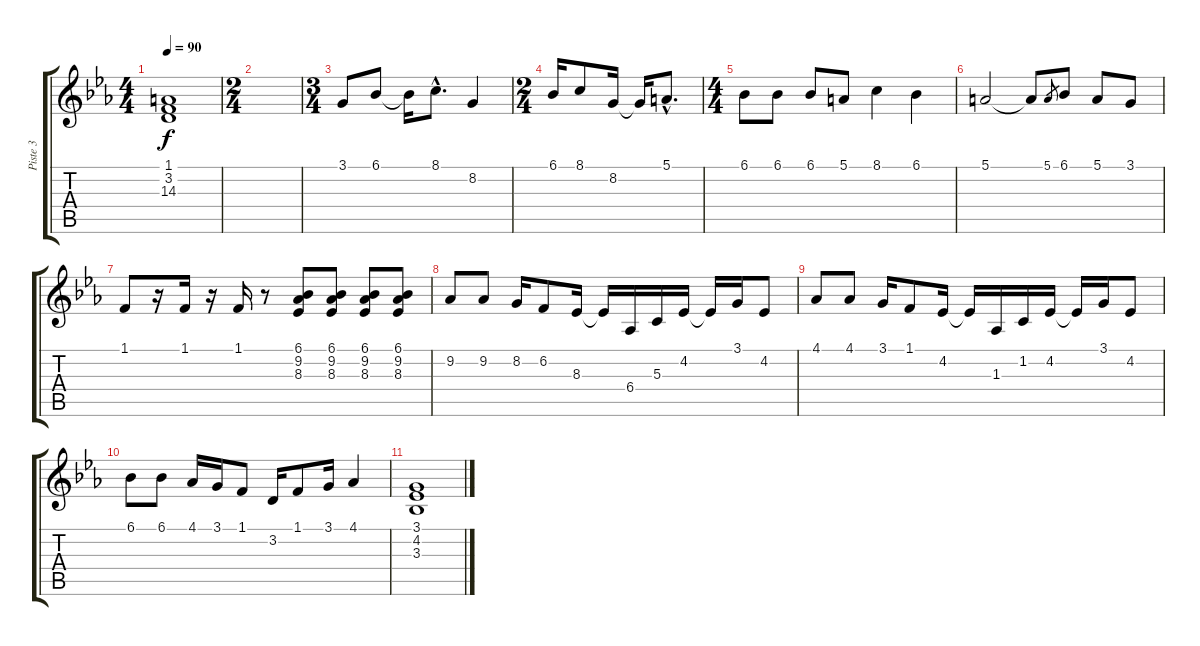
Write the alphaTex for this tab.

\track ("Piste 3" "Piste 3") {instrument stringensemble1}
\staff {score tabs}
\tuning (E4 B3 G3 D3 A2 E2) {hide}
\ts (4 4)
\tempo 90
\clef g2
\ks eb
(1.1 3.2 14.3).1{dy f} |
\ts (2 4)
|
\ts (3 4)
3.1.8 6.1.8 6.1{t}.16 8.1{hac}.8{d} 8.2.4 |
\ts (2 4)
6.1.16 8.1.8 8.2.16 8.2{t}.16 5.1{hac}.8{d} |
\ts (4 4)
6.1.8 6.1.8 6.1.8 5.1.8 8.1.4 6.1.4 |
5.1.2 5.1{t}.8 5.1.8{gr} 6.1.8 5.1.8 3.1.8 |
1.1.8 r.16 1.1.16 r.16 1.1.16 r.8 (6.1 9.2 8.3).8 (6.1 9.2 8.3).8 (6.1 9.2 8.3).8 (6.1 9.2 8.3).8 |
9.2.8 9.2.8 8.2.16 6.2.8 8.3.16 8.3{t}.16 6.4.16 5.3.16 4.2.16 4.2{t}.16 3.1.16 4.2.8 |
4.1.8 4.1.8 3.1.16 1.1.8 4.2.16 4.2{t}.16 1.3.16 1.2.16 4.2.16 4.2{t}.16 3.1.16 4.2.8 |
6.1.8 6.1.8 4.1.16 3.1.16 1.1.8 3.2.16 1.1.8 3.1.16 4.1.4 |
(3.1 4.2 3.3).1
